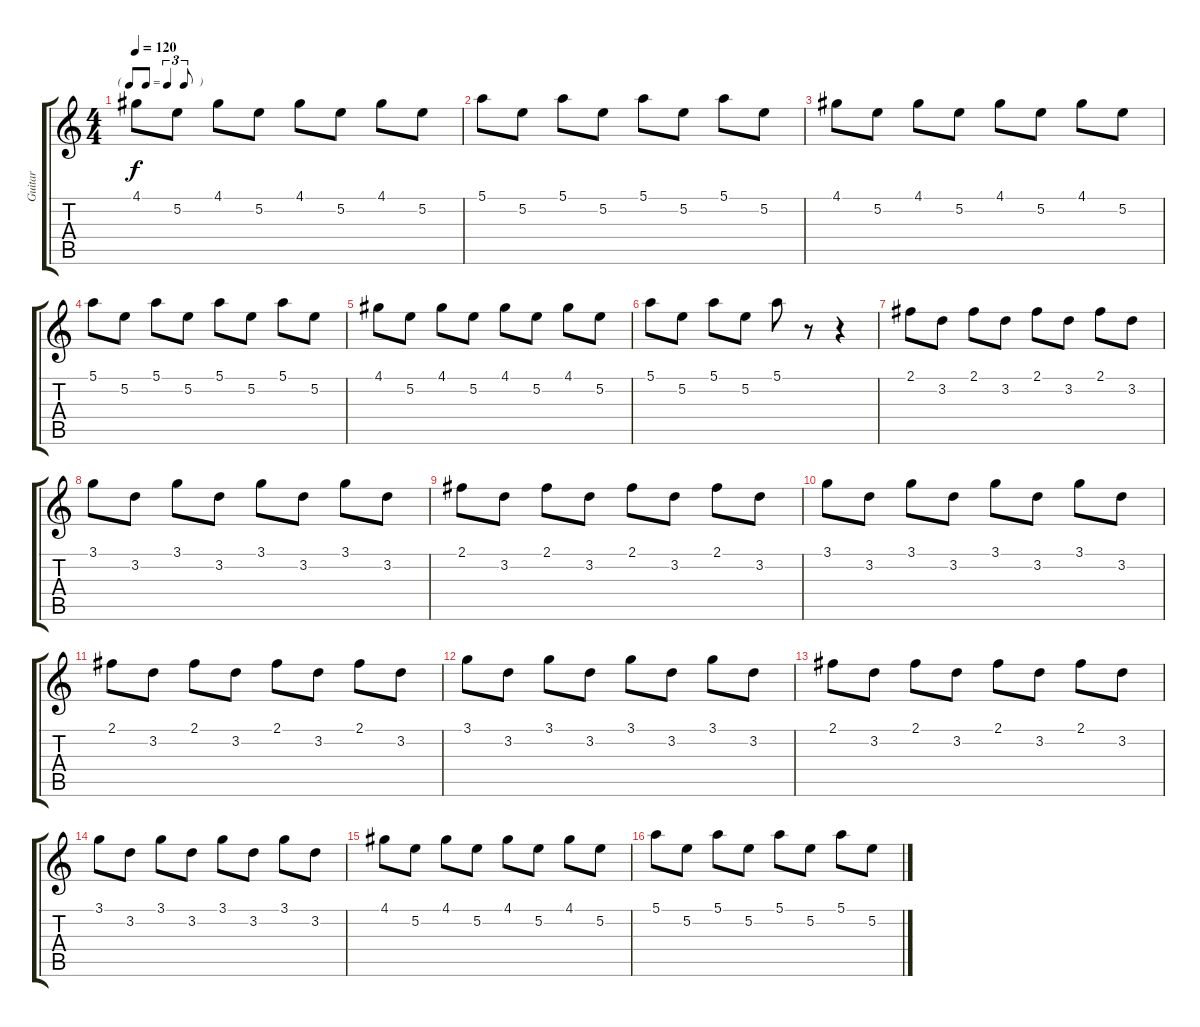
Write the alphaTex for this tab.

\track ("Guitar" "Guitar") {instrument acousticguitarsteel}
\staff {score tabs}
\tuning (E4 B3 G3 D3 A2 E2) {hide}
\ts (4 4)
\tf triplet8th
\tempo 120
\clef g2
\ks c
4.1.8{dy f} 5.2.8 4.1.8 5.2.8 4.1.8 5.2.8 4.1.8 5.2.8 |
5.1.8 5.2.8 5.1.8 5.2.8 5.1.8 5.2.8 5.1.8 5.2.8 |
4.1.8 5.2.8 4.1.8 5.2.8 4.1.8 5.2.8 4.1.8 5.2.8 |
5.1.8 5.2.8 5.1.8 5.2.8 5.1.8 5.2.8 5.1.8 5.2.8 |
4.1.8 5.2.8 4.1.8 5.2.8 4.1.8 5.2.8 4.1.8 5.2.8 |
5.1.8 5.2.8 5.1.8 5.2.8 5.1.8 r.8 r.4 |
2.1.8 3.2.8 2.1.8 3.2.8 2.1.8 3.2.8 2.1.8 3.2.8 |
3.1.8 3.2.8 3.1.8 3.2.8 3.1.8 3.2.8 3.1.8 3.2.8 |
2.1.8 3.2.8 2.1.8 3.2.8 2.1.8 3.2.8 2.1.8 3.2.8 |
3.1.8 3.2.8 3.1.8 3.2.8 3.1.8 3.2.8 3.1.8 3.2.8 |
2.1.8 3.2.8 2.1.8 3.2.8 2.1.8 3.2.8 2.1.8 3.2.8 |
3.1.8 3.2.8 3.1.8 3.2.8 3.1.8 3.2.8 3.1.8 3.2.8 |
2.1.8 3.2.8 2.1.8 3.2.8 2.1.8 3.2.8 2.1.8 3.2.8 |
3.1.8 3.2.8 3.1.8 3.2.8 3.1.8 3.2.8 3.1.8 3.2.8 |
4.1.8 5.2.8 4.1.8 5.2.8 4.1.8 5.2.8 4.1.8 5.2.8 |
5.1.8 5.2.8 5.1.8 5.2.8 5.1.8 5.2.8 5.1.8 5.2.8
